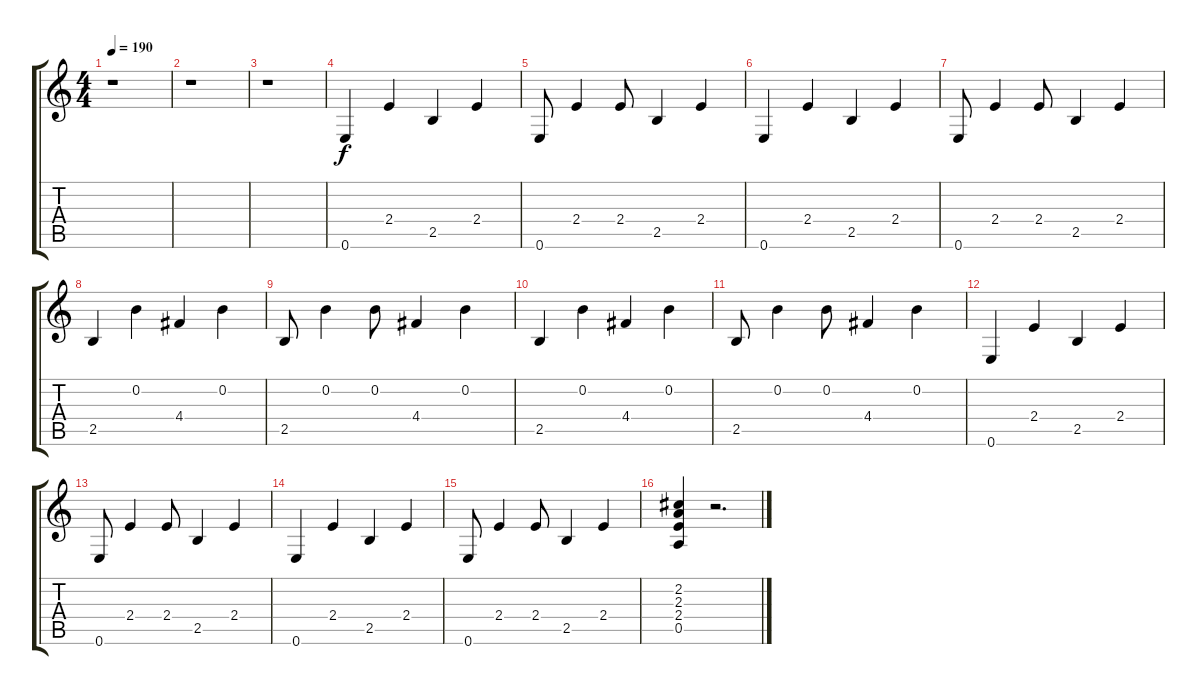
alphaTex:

\track "" {instrument acousticguitarsteel}
\staff {score tabs}
\tuning (E4 B3 G3 D3 A2 E2) {hide}
\ts (4 4)
\tempo 190
\clef g2
\ks c
r.1{dy f} |
r.1 |
r.1 |
0.6.4 2.4.4 2.5.4 2.4.4 |
0.6.8 2.4.4 2.4.8 2.5.4 2.4.4 |
0.6.4 2.4.4 2.5.4 2.4.4 |
0.6.8 2.4.4 2.4.8 2.5.4 2.4.4 |
2.5.4 0.2.4 4.4.4 0.2.4 |
2.5.8 0.2.4 0.2.8 4.4.4 0.2.4 |
2.5.4 0.2.4 4.4.4 0.2.4 |
2.5.8 0.2.4 0.2.8 4.4.4 0.2.4 |
0.6.4 2.4.4 2.5.4 2.4.4 |
0.6.8 2.4.4 2.4.8 2.5.4 2.4.4 |
0.6.4 2.4.4 2.5.4 2.4.4 |
0.6.8 2.4.4 2.4.8 2.5.4 2.4.4 |
(2.2 2.3 2.4 0.5).4 r.2{d}
